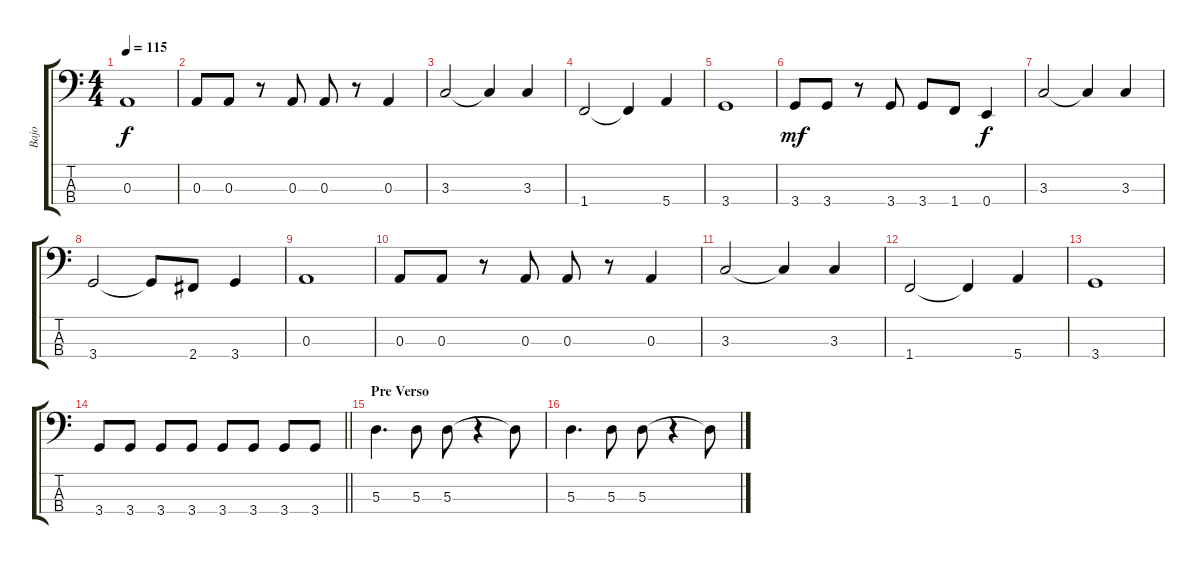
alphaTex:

\track ("Bajo" "Bajo") {instrument electricbassfinger}
\staff {score tabs}
\tuning (G2 D2 A1 E1) {hide}
\ts (4 4)
\tempo 115
\clef f4
\ks c
0.3.1{dy f} |
0.3.8 0.3.8 r.8 0.3.8 0.3.8 r.8 0.3.4 |
3.3.2 3.3{t}.4 3.3.4 |
1.4.2 1.4{t}.4 5.4.4 |
3.4.1 |
3.4.8{dy mf} 3.4.8 r.8 3.4.8 3.4.8 1.4.8 0.4.4{dy f} |
3.3.2 3.3{t}.4 3.3.4 |
3.4.2 3.4{t}.8 2.4.8 3.4.4 |
0.3.1 |
0.3.8 0.3.8 r.8 0.3.8 0.3.8 r.8 0.3.4 |
3.3.2 3.3{t}.4 3.3.4 |
1.4.2 1.4{t}.4 5.4.4 |
3.4.1 |
\barLineRight lightlight
3.4.8 3.4.8 3.4.8 3.4.8 3.4.8 3.4.8 3.4.8 3.4.8 |
\section ("" "Pre Verso")
5.3.4{d} 5.3.8 5.3.8 r.4 5.3{t}.8 |
5.3.4{d} 5.3.8 5.3.8 r.4 5.3{t}.8
